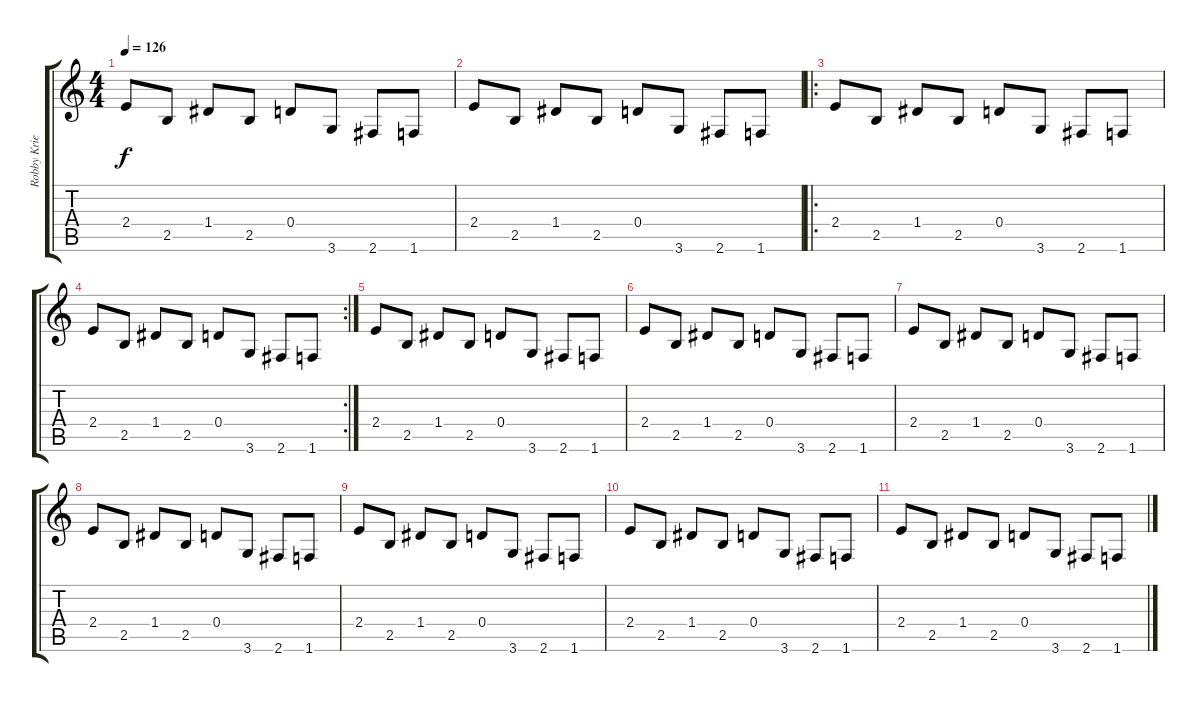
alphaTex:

\track ("Robby Krieger " "Robby Krie") {instrument overdrivenguitar}
\staff {score tabs}
\tuning (E4 B3 G3 D3 A2 E2) {hide}
\ts (4 4)
\tempo 126
\clef g2
\ks c
2.4.8{dy f} 2.5.8 1.4.8 2.5.8 0.4.8 3.6.8 2.6.8 1.6.8 |
2.4.8 2.5.8 1.4.8 2.5.8 0.4.8 3.6.8 2.6.8 1.6.8 |
\ro
2.4.8 2.5.8 1.4.8 2.5.8 0.4.8 3.6.8 2.6.8 1.6.8 |
\rc 2
2.4.8 2.5.8 1.4.8 2.5.8 0.4.8 3.6.8 2.6.8 1.6.8 |
2.4.8 2.5.8 1.4.8 2.5.8 0.4.8 3.6.8 2.6.8 1.6.8 |
2.4.8 2.5.8 1.4.8 2.5.8 0.4.8 3.6.8 2.6.8 1.6.8 |
2.4.8 2.5.8 1.4.8 2.5.8 0.4.8 3.6.8 2.6.8 1.6.8 |
2.4.8 2.5.8 1.4.8 2.5.8 0.4.8 3.6.8 2.6.8 1.6.8 |
2.4.8 2.5.8 1.4.8 2.5.8 0.4.8 3.6.8 2.6.8 1.6.8 |
2.4.8 2.5.8 1.4.8 2.5.8 0.4.8 3.6.8 2.6.8 1.6.8 |
2.4.8 2.5.8 1.4.8 2.5.8 0.4.8 3.6.8 2.6.8 1.6.8
